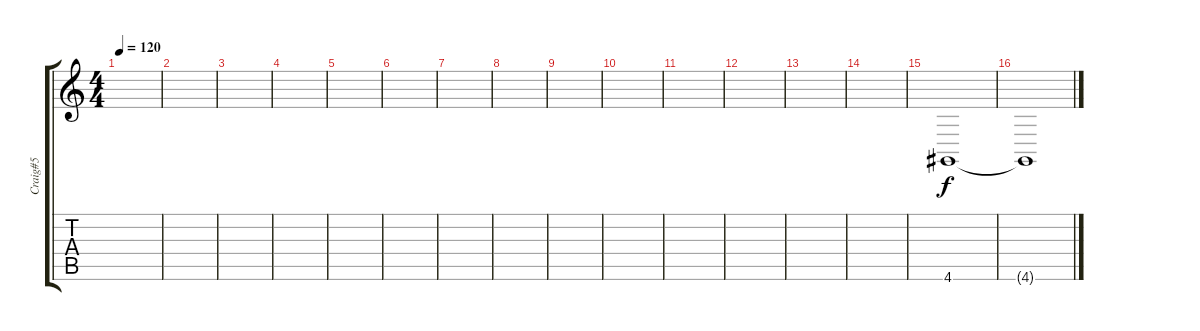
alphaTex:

\track ("Craig#5" "Craig#5") {instrument acousticgrandpiano}
\staff {score tabs}
\tuning (E4 B3 G3 D3 A2 E2) {hide}
\ts (4 4)
\tempo 120
\clef g2
\ks c
|
|
|
|
|
|
|
|
|
|
|
|
|
|
4.6.1 |
4.6{t}.1
